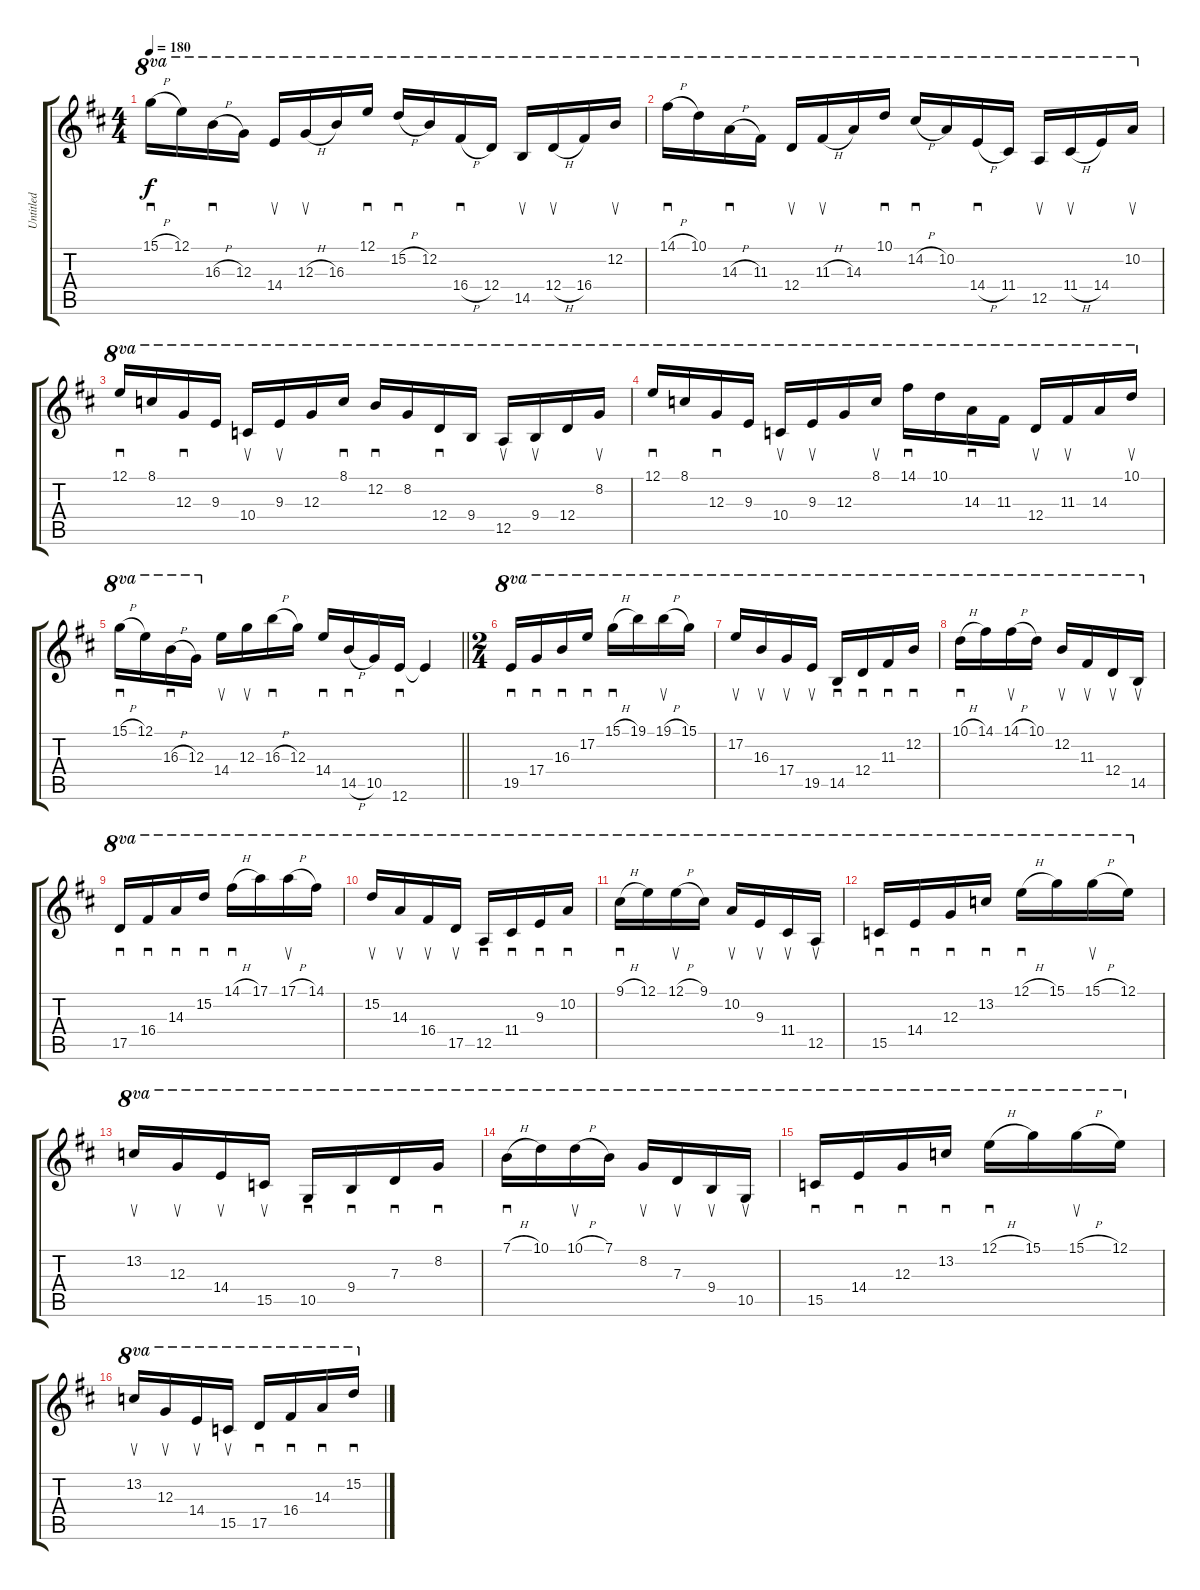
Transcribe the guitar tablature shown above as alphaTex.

\track ("Untitled" "Untitled") {instrument overdrivenguitar}
\staff {score tabs}
\tuning (E4 B3 G3 D3 A2 E2) {hide}
\ts (4 4)
\tempo 180
\clef g2
\ks d
15.1{h}.16{sd ot 8va dy f} 12.1.16{ot 8va} 16.3{h}.16{sd ot 8va} 12.3.16{ot 8va} 14.4.16{su ot 8va} 12.3{h}.16{su ot 8va} 16.3.16{ot 8va} 12.1.16{sd ot 8va} 15.2{h}.16{sd ot 8va} 12.2.16{ot 8va} 16.4{h}.16{sd ot 8va} 12.4.16{ot 8va} 14.5.16{su ot 8va} 12.4{h}.16{su ot 8va} 16.4.16{ot 8va} 12.2.16{su ot 8va} |
14.1{h}.16{sd ot 8va} 10.1.16{ot 8va} 14.3{h}.16{sd ot 8va} 11.3.16{ot 8va} 12.4.16{su ot 8va} 11.3{h}.16{su ot 8va} 14.3.16{ot 8va} 10.1.16{sd ot 8va} 14.2{h}.16{sd ot 8va} 10.2.16{ot 8va} 14.4{h}.16{sd ot 8va} 11.4.16{ot 8va} 12.5.16{su ot 8va} 11.4{h}.16{su ot 8va} 14.4.16{ot 8va} 10.2.16{su ot 8va} |
12.1.16{sd ot 8va} 8.1.16{ot 8va} 12.3.16{sd ot 8va} 9.3.16{ot 8va} 10.4.16{su ot 8va} 9.3.16{su ot 8va} 12.3.16{ot 8va} 8.1.16{sd ot 8va} 12.2.16{sd ot 8va} 8.2.16{ot 8va} 12.4.16{sd ot 8va} 9.4.16{ot 8va} 12.5.16{su ot 8va} 9.4.16{su ot 8va} 12.4.16{ot 8va} 8.2.16{su ot 8va} |
12.1.16{sd ot 8va} 8.1.16{ot 8va} 12.3.16{sd ot 8va} 9.3.16{ot 8va} 10.4.16{su ot 8va} 9.3.16{su ot 8va} 12.3.16{ot 8va} 8.1.16{su ot 8va} 14.1.16{sd ot 8va} 10.1.16{ot 8va} 14.3.16{sd ot 8va} 11.3.16{ot 8va} 12.4.16{su ot 8va} 11.3.16{su ot 8va} 14.3.16{ot 8va} 10.1.16{su ot 8va} |
\barLineRight lightlight
15.1{h}.16{sd ot 8va} 12.1.16{ot 8va} 16.3{h}.16{sd ot 8va} 12.3.16{ot 8va} 14.4.16{su} 12.3.16{su} 16.3{h}.16{sd} 12.3.16 14.4.16{sd} 14.5{h}.16{sd} 10.5.16 12.6.16{sd} 12.6{t}.4 |
\ts (2 4)
19.5.16{sd ot 8va} 17.4.16{sd ot 8va} 16.3.16{sd ot 8va} 17.2.16{sd ot 8va} 15.1{h}.16{sd ot 8va} 19.1.16{ot 8va} 19.1{h}.16{su ot 8va} 15.1.16{ot 8va} |
17.2.16{su ot 8va} 16.3.16{su ot 8va} 17.4.16{su ot 8va} 19.5.16{su ot 8va} 14.5.16{sd ot 8va} 12.4.16{sd ot 8va} 11.3.16{sd ot 8va} 12.2.16{sd ot 8va} |
10.1{h}.16{sd ot 8va} 14.1.16{ot 8va} 14.1{h}.16{su ot 8va} 10.1.16{ot 8va} 12.2.16{su ot 8va} 11.3.16{su ot 8va} 12.4.16{su ot 8va} 14.5.16{su ot 8va} |
17.5.16{sd ot 8va} 16.4.16{sd ot 8va} 14.3.16{sd ot 8va} 15.2.16{sd ot 8va} 14.1{h}.16{sd ot 8va} 17.1.16{ot 8va} 17.1{h}.16{su ot 8va} 14.1.16{ot 8va} |
15.2.16{su ot 8va} 14.3.16{su ot 8va} 16.4.16{su ot 8va} 17.5.16{su ot 8va} 12.5.16{sd ot 8va} 11.4.16{sd ot 8va} 9.3.16{sd ot 8va} 10.2.16{sd ot 8va} |
9.1{h}.16{sd ot 8va} 12.1.16{ot 8va} 12.1{h}.16{su ot 8va} 9.1.16{ot 8va} 10.2.16{su ot 8va} 9.3.16{su ot 8va} 11.4.16{su ot 8va} 12.5.16{su ot 8va} |
15.5.16{sd ot 8va} 14.4.16{sd ot 8va} 12.3.16{sd ot 8va} 13.2.16{sd ot 8va} 12.1{h}.16{sd ot 8va} 15.1.16{ot 8va} 15.1{h}.16{su ot 8va} 12.1.16{ot 8va} |
13.2.16{su ot 8va} 12.3.16{su ot 8va} 14.4.16{su ot 8va} 15.5.16{su ot 8va} 10.5.16{sd ot 8va} 9.4.16{sd ot 8va} 7.3.16{sd ot 8va} 8.2.16{sd ot 8va} |
7.1{h}.16{sd ot 8va} 10.1.16{ot 8va} 10.1{h}.16{su ot 8va} 7.1.16{ot 8va} 8.2.16{su ot 8va} 7.3.16{su ot 8va} 9.4.16{su ot 8va} 10.5.16{su ot 8va} |
15.5.16{sd ot 8va} 14.4.16{sd ot 8va} 12.3.16{sd ot 8va} 13.2.16{sd ot 8va} 12.1{h}.16{sd ot 8va} 15.1.16{ot 8va} 15.1{h}.16{su ot 8va} 12.1.16{ot 8va} |
13.2.16{su ot 8va} 12.3.16{su ot 8va} 14.4.16{su ot 8va} 15.5.16{su ot 8va} 17.5.16{sd ot 8va} 16.4.16{sd ot 8va} 14.3.16{sd ot 8va} 15.2.16{sd ot 8va}
